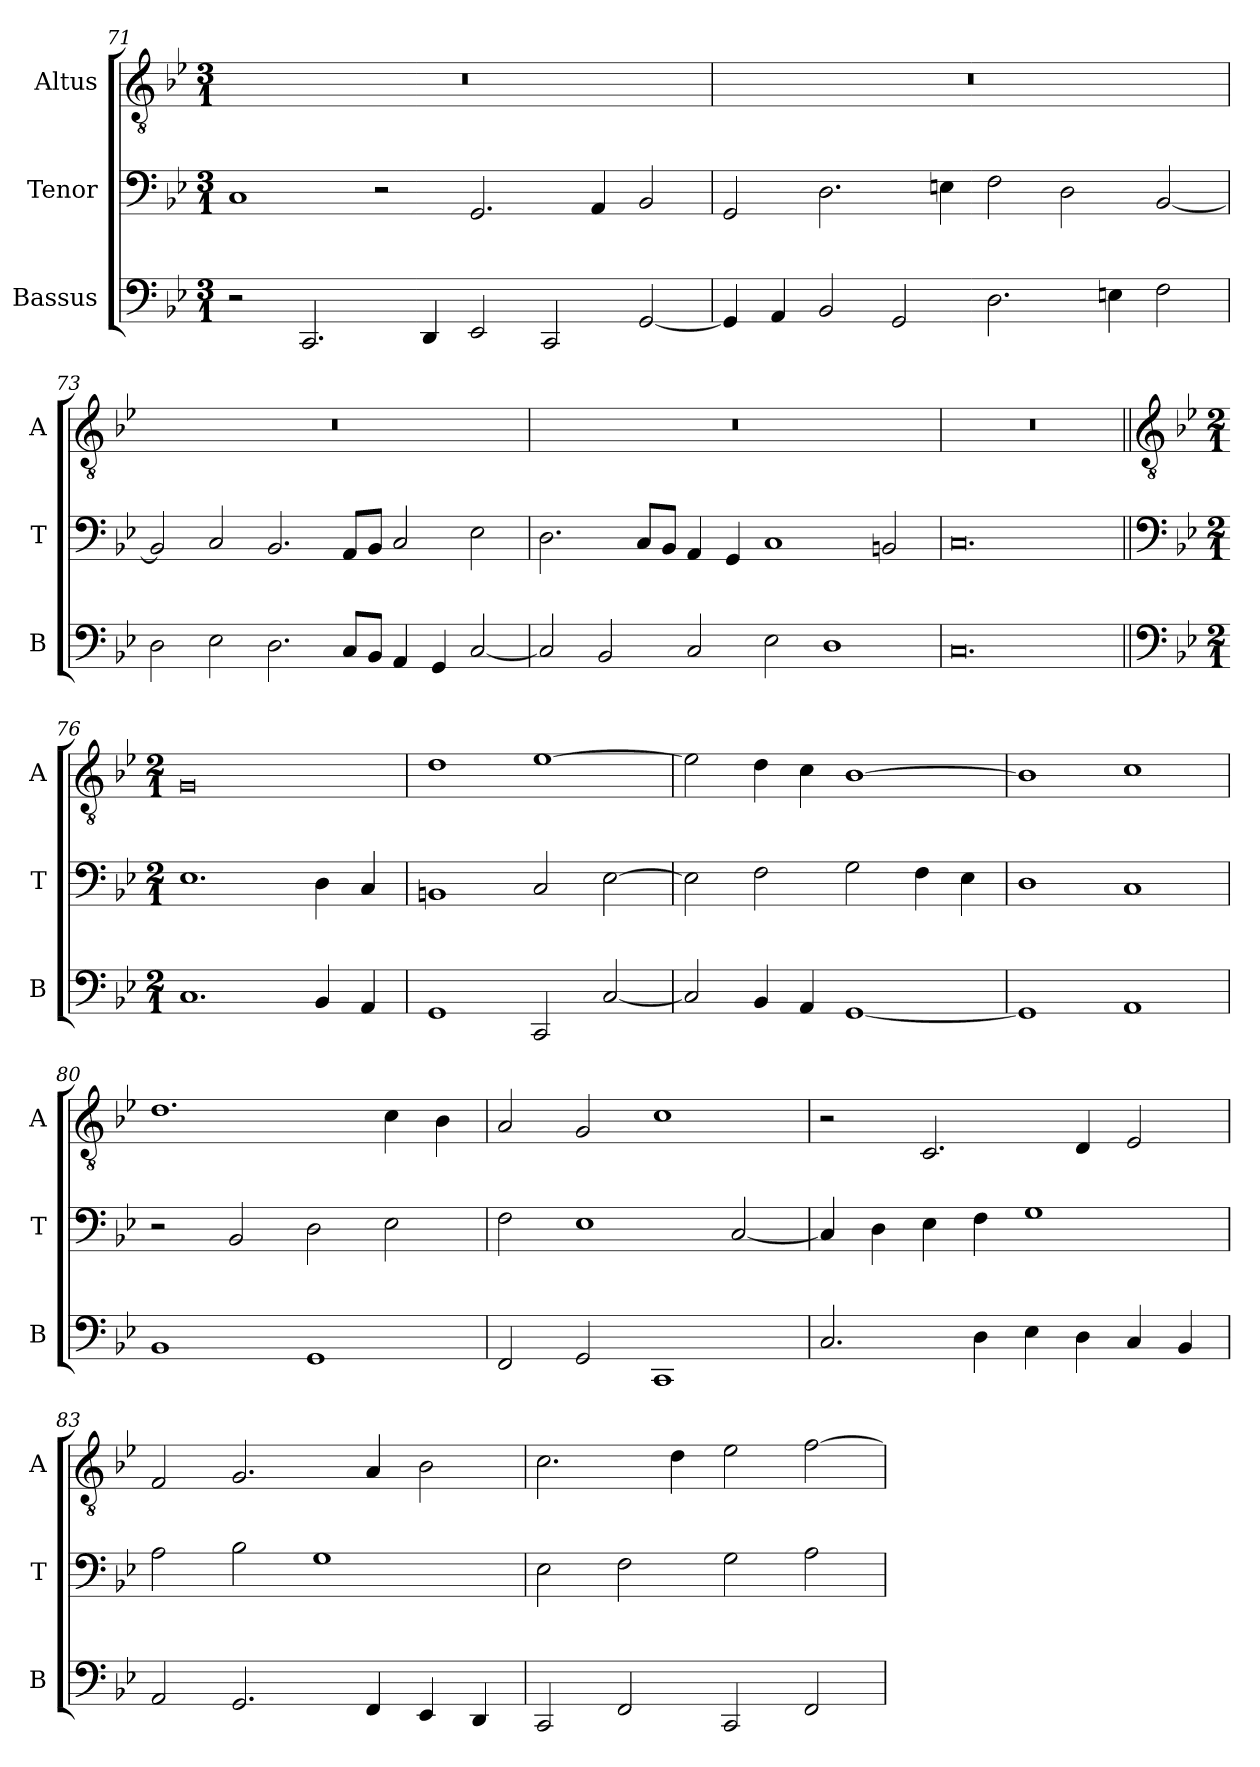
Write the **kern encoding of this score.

**kern	**kern	**kern
*part3	*part2	*part1
*staff3	*staff2	*staff1
*I"Bassus	*I"Tenor	*I"Altus
*I'B	*I'T	*I'A
*clefF4	*clefF4	*clefGv2
*k[b-e-]	*k[b-e-]	*k[b-e-]
*M3/1	*M3/1	*M3/1
=71	=71	=71
2r	1C	0.r
2.CC/	.	.
.	2r	.
4DD/	.	.
2EE-/	2.GG/	.
2CC/	.	.
.	4AA/	.
[2GG/	2BB-/	.
=72	=72	=72
4GG/]	2GG/	0.r
4AA/	.	.
2BB-/	2.D\	.
2GG/	.	.
.	4En\	.
2.D\	2F\	.
.	2D\	.
4En\	.	.
2F\	[2BB-/	.
=73	=73	=73
2D\	2BB-/]	0.r
2E-\	2C/	.
2.D\	2.BB-/	.
8C/L	8AA/L	.
8BB-/J	8BB-/J	.
4AA/	2C/	.
4GG/	.	.
[2C/	2E-\	.
=74	=74	=74
2C/]	2.D\	0.r
2BB-/	.	.
.	8C/L	.
.	8BB-/J	.
2C/	4AA/	.
.	4GG/	.
2E-\	1C	.
1D	.	.
.	2BBn/	.
=75	=75	=75
0.C	0.C	0.r
!!LO:LB:g=z
=76||	=76||	=76||
*clefF4	*clefF4	*clefGv2
*k[b-e-]	*k[b-e-]	*k[b-e-]
*M2/1	*M2/1	*M2/1
1.C	1.E-	0G
4BB-/	4D\	.
4AA/	4C/	.
=77	=77	=77
1GG	1BBn	1d
2CC/	2C/	[1e-
[2C/	[2E-\	.
=78	=78	=78
2C/]	2E-\]	2e-\]
4BB-/	2F\	4d\
4AA/	.	4c\
[1GG	2G\	[1B-
.	4F\	.
.	4E-\	.
=79	=79	=79
1GG]	1D	1B-]
1AA	1C	1c
=80	=80	=80
1BB-	2r	1.d
.	2BB-/	.
1GG	2D\	.
.	2E-\	4c\
.	.	4B-\
=81	=81	=81
2FF/	2F\	2A/
2GG/	1E-	2G/
1CC	.	1c
.	[2C/	.
=82	=82	=82
2.C/	4C/]	2r
.	4D\	.
.	4E-\	2.C/
4D\	4F\	.
4E-\	1G	.
4D\	.	4D/
4C/	.	2E-/
4BB-/	.	.
=83	=83	=83
2AA/	2A\	2F/
2.GG/	2B-\	2.G/
.	1G	.
4FF/	.	4A/
4EE-/	.	2B-\
4DD/	.	.
=84	=84	=84
2CC/	2E-\	2.c\
2FF/	2F\	.
.	.	4d\
2CC/	2G\	2e-\
2FF/	2A\	[2f\
=	=	=
*-	*-	*-
